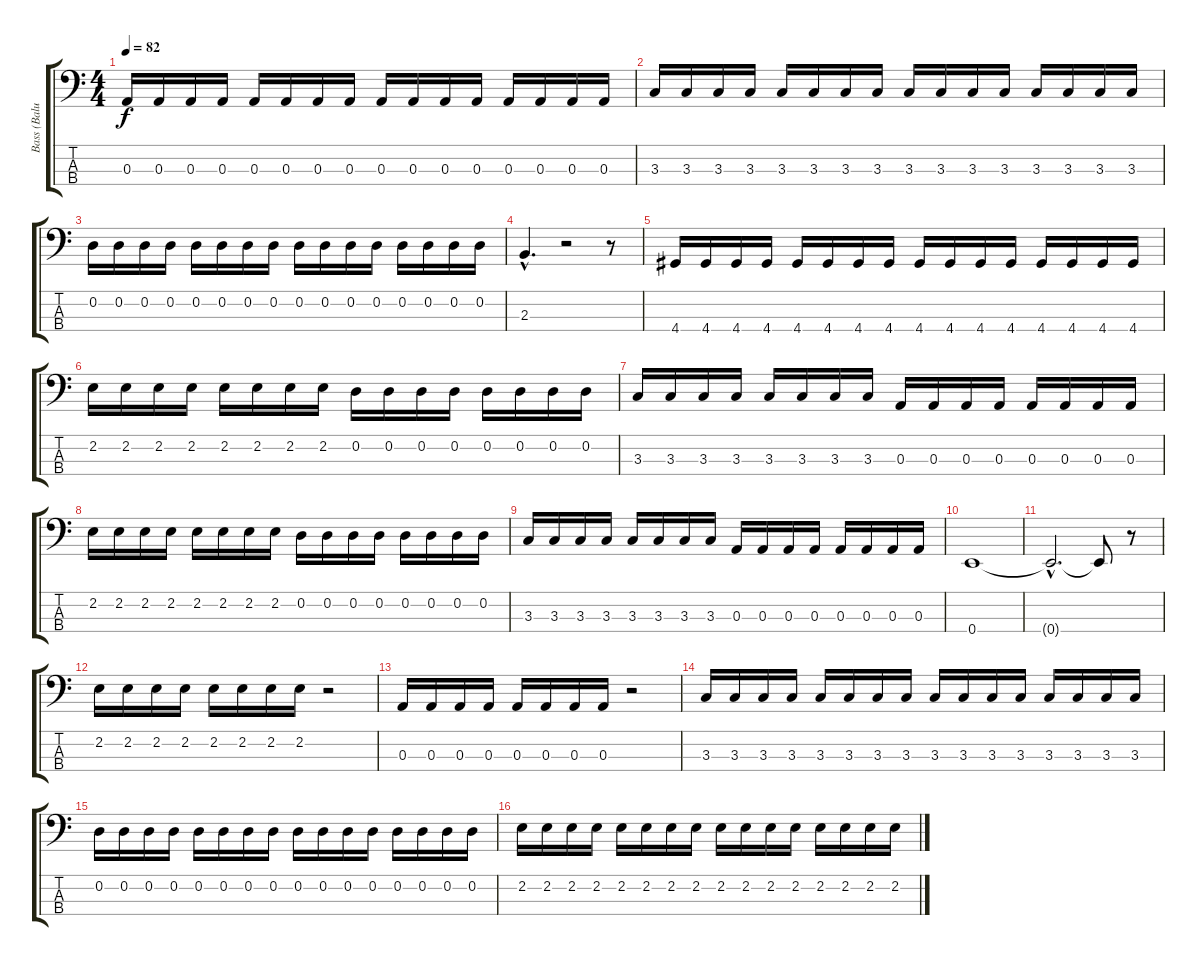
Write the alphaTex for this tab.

\track ("Bass (Balu)" "Bass (Balu") {instrument electricbasspick}
\staff {score tabs}
\tuning (G2 D2 A1 E1) {hide}
\ts (4 4)
\tempo 82
\clef f4
\ks c
0.3.16{dy f} 0.3.16 0.3.16 0.3.16 0.3.16 0.3.16 0.3.16 0.3.16 0.3.16 0.3.16 0.3.16 0.3.16 0.3.16 0.3.16 0.3.16 0.3.16 |
3.3.16 3.3.16 3.3.16 3.3.16 3.3.16 3.3.16 3.3.16 3.3.16 3.3.16 3.3.16 3.3.16 3.3.16 3.3.16 3.3.16 3.3.16 3.3.16 |
0.2.16 0.2.16 0.2.16 0.2.16 0.2.16 0.2.16 0.2.16 0.2.16 0.2.16 0.2.16 0.2.16 0.2.16 0.2.16 0.2.16 0.2.16 0.2.16 |
2.3{hac}.4{d} r.2 r.8 |
4.4.16 4.4.16 4.4.16 4.4.16 4.4.16 4.4.16 4.4.16 4.4.16 4.4.16 4.4.16 4.4.16 4.4.16 4.4.16 4.4.16 4.4.16 4.4.16 |
2.2.16 2.2.16 2.2.16 2.2.16 2.2.16 2.2.16 2.2.16 2.2.16 0.2.16 0.2.16 0.2.16 0.2.16 0.2.16 0.2.16 0.2.16 0.2.16 |
3.3.16 3.3.16 3.3.16 3.3.16 3.3.16 3.3.16 3.3.16 3.3.16 0.3.16 0.3.16 0.3.16 0.3.16 0.3.16 0.3.16 0.3.16 0.3.16 |
2.2.16 2.2.16 2.2.16 2.2.16 2.2.16 2.2.16 2.2.16 2.2.16 0.2.16 0.2.16 0.2.16 0.2.16 0.2.16 0.2.16 0.2.16 0.2.16 |
3.3.16 3.3.16 3.3.16 3.3.16 3.3.16 3.3.16 3.3.16 3.3.16 0.3.16 0.3.16 0.3.16 0.3.16 0.3.16 0.3.16 0.3.16 0.3.16 |
0.4.1 |
0.4{hac t}.2{d} 0.4{t}.8 r.8 |
2.2.16 2.2.16 2.2.16 2.2.16 2.2.16 2.2.16 2.2.16 2.2.16 r.2 |
0.3.16 0.3.16 0.3.16 0.3.16 0.3.16 0.3.16 0.3.16 0.3.16 r.2 |
3.3.16 3.3.16 3.3.16 3.3.16 3.3.16 3.3.16 3.3.16 3.3.16 3.3.16 3.3.16 3.3.16 3.3.16 3.3.16 3.3.16 3.3.16 3.3.16 |
0.2.16 0.2.16 0.2.16 0.2.16 0.2.16 0.2.16 0.2.16 0.2.16 0.2.16 0.2.16 0.2.16 0.2.16 0.2.16 0.2.16 0.2.16 0.2.16 |
2.2.16 2.2.16 2.2.16 2.2.16 2.2.16 2.2.16 2.2.16 2.2.16 2.2.16 2.2.16 2.2.16 2.2.16 2.2.16 2.2.16 2.2.16 2.2.16
